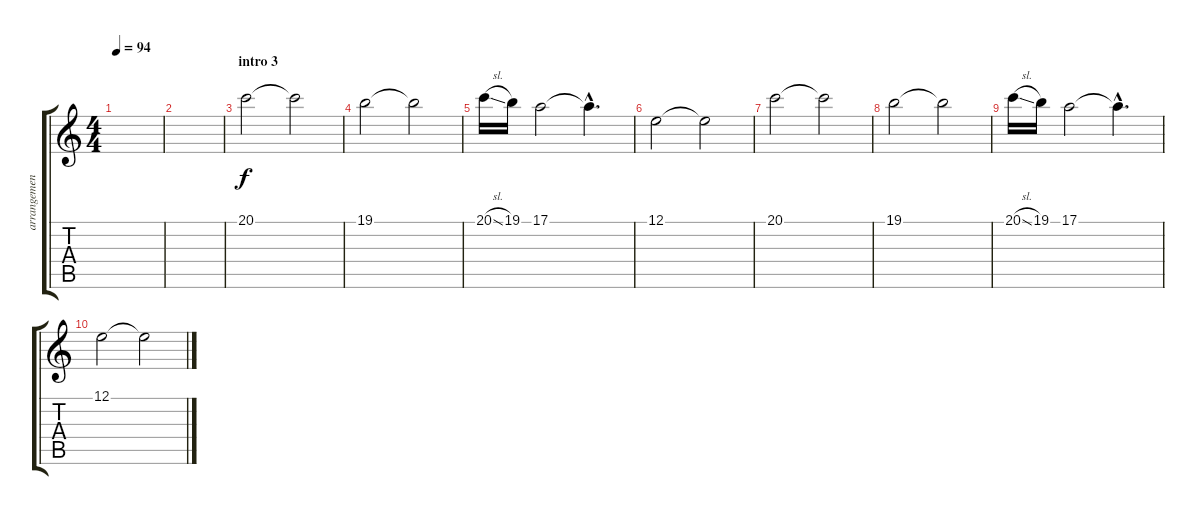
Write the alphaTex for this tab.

\track ("arrangements (Cools) 1" "arrangemen") {instrument stringensemble1}
\staff {score tabs}
\tuning (E4 B3 G3 D3 A2 E2) {hide}
\ts (4 4)
\tempo 94
\clef g2
\ks c
|
|
\section ("" "intro 3")
20.1.2 20.1{t}.2 |
19.1.2 19.1{t}.2 |
20.1{sl}.16 19.1.16 17.1.2 17.1{hac t}.4{d} |
12.1.2 12.1{t}.2 |
20.1.2 20.1{t}.2 |
19.1.2 19.1{t}.2 |
20.1{sl}.16 19.1.16 17.1.2 17.1{hac t}.4{d} |
12.1.2 12.1{t}.2
